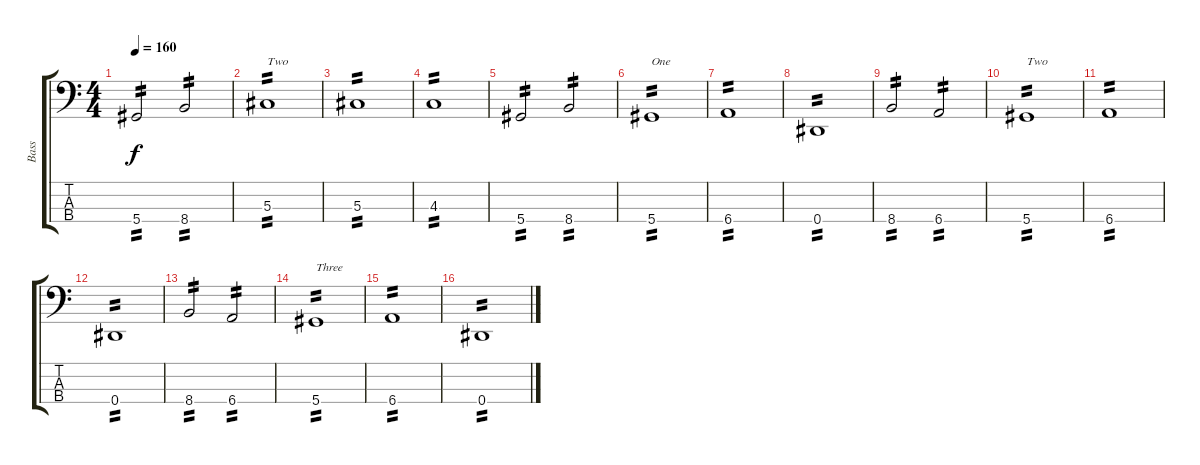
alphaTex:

\track ("Bass" "Bass") {instrument electricbasspick}
\staff {score tabs}
\tuning (Gb2 Db2 Ab1 Eb1) {hide}
\ts (4 4)
\tempo 160
\clef f4
\ks c
5.4.2{tp 2 dy f} 8.4.2{tp 2} |
5.3.1{txt "Two" tp 2} |
5.3.1{tp 2} |
4.3.1{tp 2} |
5.4.2{tp 2} 8.4.2{tp 2} |
5.4.1{txt "One" tp 2} |
6.4.1{tp 2} |
0.4.1{tp 2} |
8.4.2{tp 2} 6.4.2{tp 2} |
5.4.1{txt "Two" tp 2} |
6.4.1{tp 2} |
0.4.1{tp 2} |
8.4.2{tp 2} 6.4.2{tp 2} |
5.4.1{txt "Three" tp 2} |
6.4.1{tp 2} |
0.4.1{tp 2}
